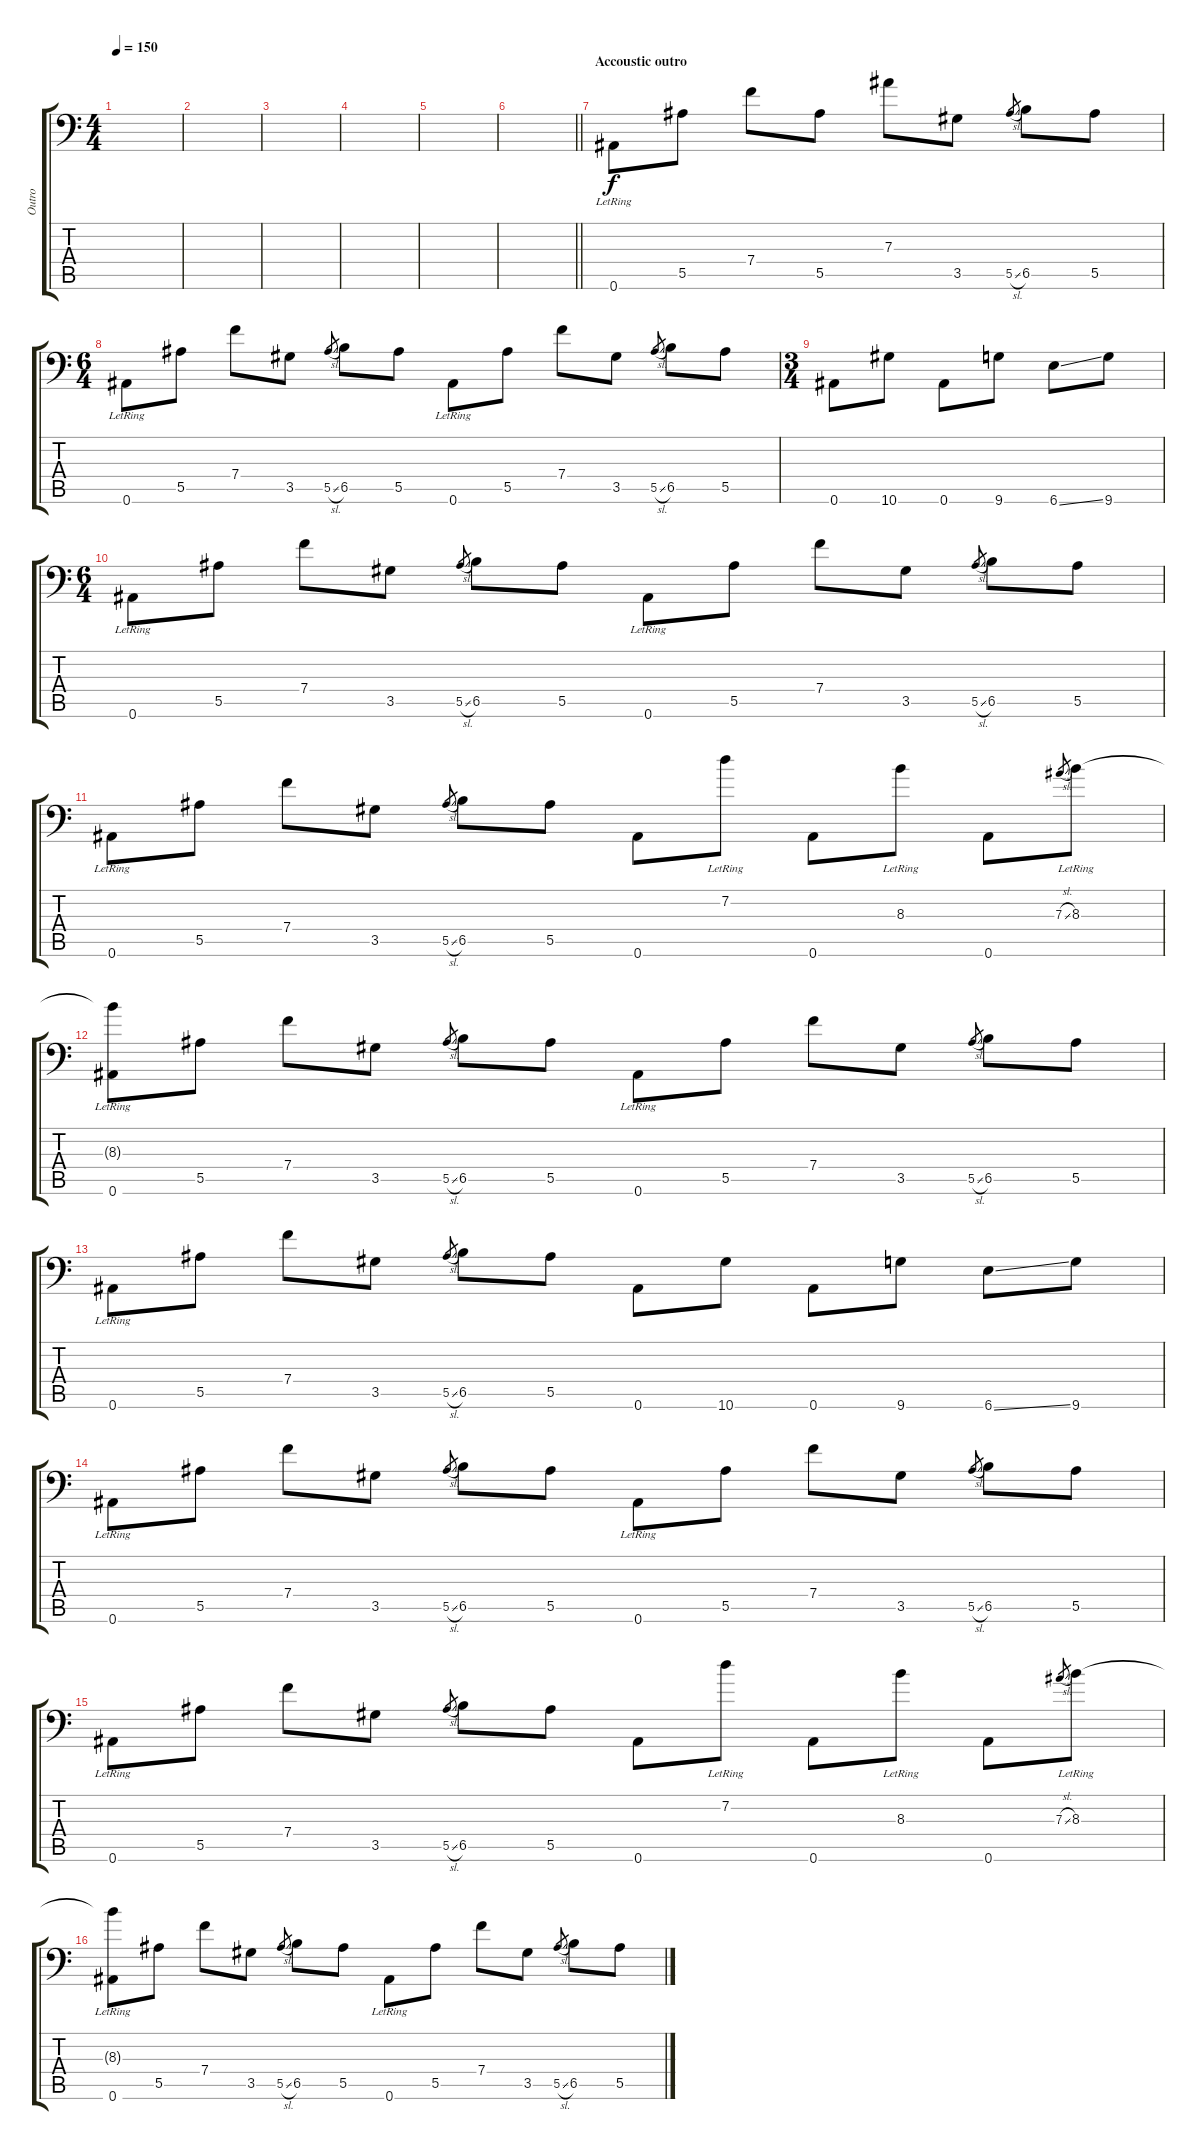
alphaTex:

\track ("Outro" "Outro") {instrument acousticguitarsteel}
\staff {score tabs}
\tuning (C4 G3 Eb3 Bb2 F2 Bb1) {hide}
\ts (4 4)
\tempo 150
\clef f4
\ks c
|
|
|
|
|
\barLineRight lightlight
|
\section ("" "Accoustic outro")
0.6{lr}.8 5.5.8 7.4.8 5.5.8 7.3.8 3.5.8 5.5{sl}.8{gr} 6.5.8 5.5.8 |
\ts (6 4)
0.6{lr}.8 5.5.8 7.4.8 3.5.8 5.5{sl}.8{gr} 6.5.8 5.5.8 0.6{lr}.8 5.5.8 7.4.8 3.5.8 5.5{sl}.8{gr} 6.5.8 5.5.8 |
\ts (3 4)
0.6.8 10.6.8 0.6.8 9.6.8 6.6{ss}.8 9.6.8 |
\ts (6 4)
0.6{lr}.8 5.5.8 7.4.8 3.5.8 5.5{sl}.8{gr} 6.5.8 5.5.8 0.6{lr}.8 5.5.8 7.4.8 3.5.8 5.5{sl}.8{gr} 6.5.8 5.5.8 |
0.6{lr}.8 5.5.8 7.4.8 3.5.8 5.5{sl}.8{gr} 6.5.8 5.5.8 0.6.8 7.2{lr}.8 0.6.8 8.3{lr}.8 0.6.8 7.3{sl}.8{gr} 8.3{lr}.8 |
(8.3{t} 0.6{lr}).8 5.5.8 7.4.8 3.5.8 5.5{sl}.8{gr} 6.5.8 5.5.8 0.6{lr}.8 5.5.8 7.4.8 3.5.8 5.5{sl}.8{gr} 6.5.8 5.5.8 |
0.6{lr}.8 5.5.8 7.4.8 3.5.8 5.5{sl}.8{gr} 6.5.8 5.5.8 0.6.8 10.6.8 0.6.8 9.6.8 6.6{ss}.8 9.6.8 |
0.6{lr}.8 5.5.8 7.4.8 3.5.8 5.5{sl}.8{gr} 6.5.8 5.5.8 0.6{lr}.8 5.5.8 7.4.8 3.5.8 5.5{sl}.8{gr} 6.5.8 5.5.8 |
0.6{lr}.8 5.5.8 7.4.8 3.5.8 5.5{sl}.8{gr} 6.5.8 5.5.8 0.6.8 7.2{lr}.8 0.6.8 8.3{lr}.8 0.6.8 7.3{sl}.8{gr} 8.3{lr}.8 |
(8.3{t} 0.6{lr}).8 5.5.8 7.4.8 3.5.8 5.5{sl}.8{gr} 6.5.8 5.5.8 0.6{lr}.8 5.5.8 7.4.8 3.5.8 5.5{sl}.8{gr} 6.5.8 5.5.8
